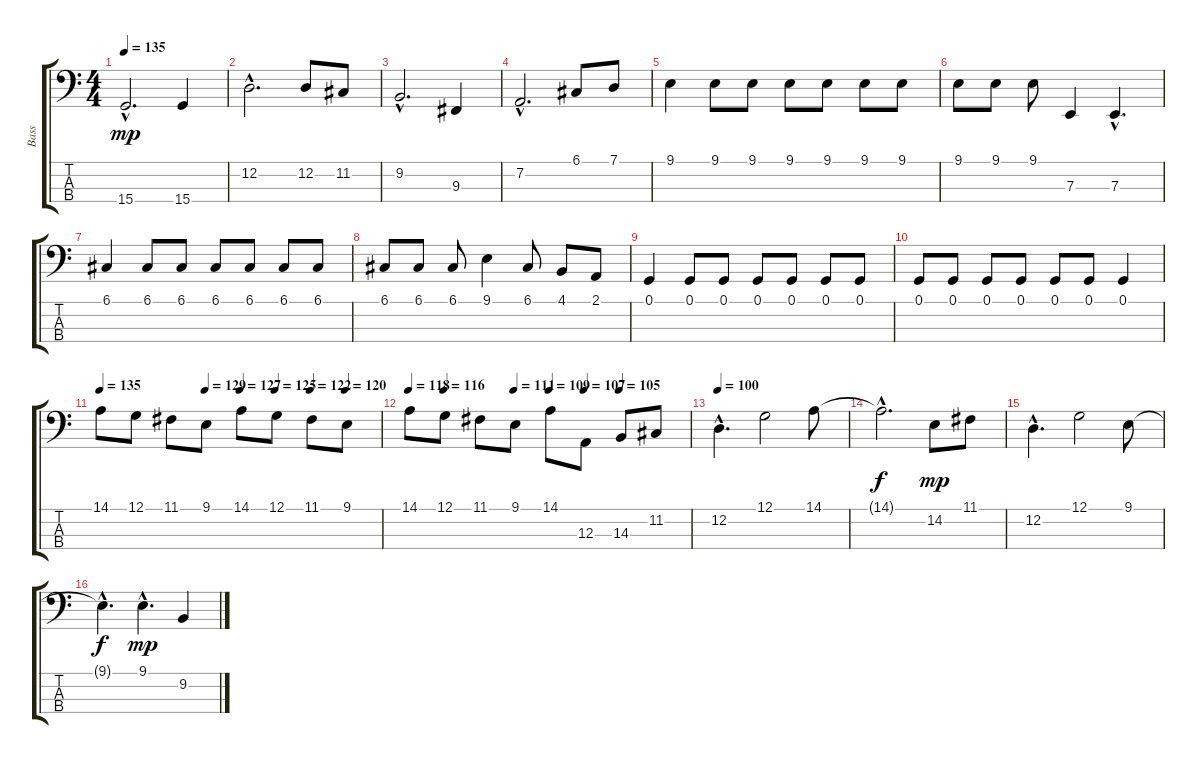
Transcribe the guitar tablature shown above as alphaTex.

\track ("Bass            " "Bass      ") {instrument acousticgrandpiano}
\staff {score tabs}
\tuning (G2 D2 A1 E1) {hide}
\ts (4 4)
\tempo 135
\clef f4
\ks c
15.4{hac}.2{d dy mp} 15.4.4 |
12.2{hac}.2{d} 12.2.8 11.2.8 |
9.2{hac}.2{d} 9.3.4 |
7.2{hac}.2{d} 6.1.8 7.1.8 |
9.1.4 9.1.8 9.1.8 9.1.8 9.1.8 9.1.8 9.1.8 |
9.1.8 9.1.8 9.1.8 7.3.4 7.3{hac}.4{d} |
6.1.4 6.1.8 6.1.8 6.1.8 6.1.8 6.1.8 6.1.8 |
6.1.8 6.1.8 6.1.8 9.1.4 6.1.8 4.1.8 2.1.8 |
0.1.4 0.1.8 0.1.8 0.1.8 0.1.8 0.1.8 0.1.8 |
0.1.8 0.1.8 0.1.8 0.1.8 0.1.8 0.1.8 0.1.4 |
\tempo 135
\tempo (129 0.375)
\tempo (127 0.5)
\tempo (125 0.625)
\tempo (122 0.75)
\tempo (120 0.875)
14.1.8 12.1.8 11.1.8 9.1.8 14.1.8 12.1.8 11.1.8 9.1.8 |
\tempo 118
\tempo (116 0.125)
\tempo (111 0.375)
\tempo (109 0.5)
\tempo (107 0.625)
\tempo (105 0.75)
14.1.8 12.1.8 11.1.8 9.1.8 14.1.8 12.3.8 14.3.8 11.2.8 |
\tempo 100
12.2{hac}.4{d} 12.1.2 14.1.8 |
14.1{hac t}.2{d dy f} 14.2.8{dy mp} 11.1.8 |
12.2{hac}.4{d} 12.1.2 9.1.8 |
9.1{hac t}.4{d dy f} 9.1{hac}.4{d dy mp} 9.2.4
